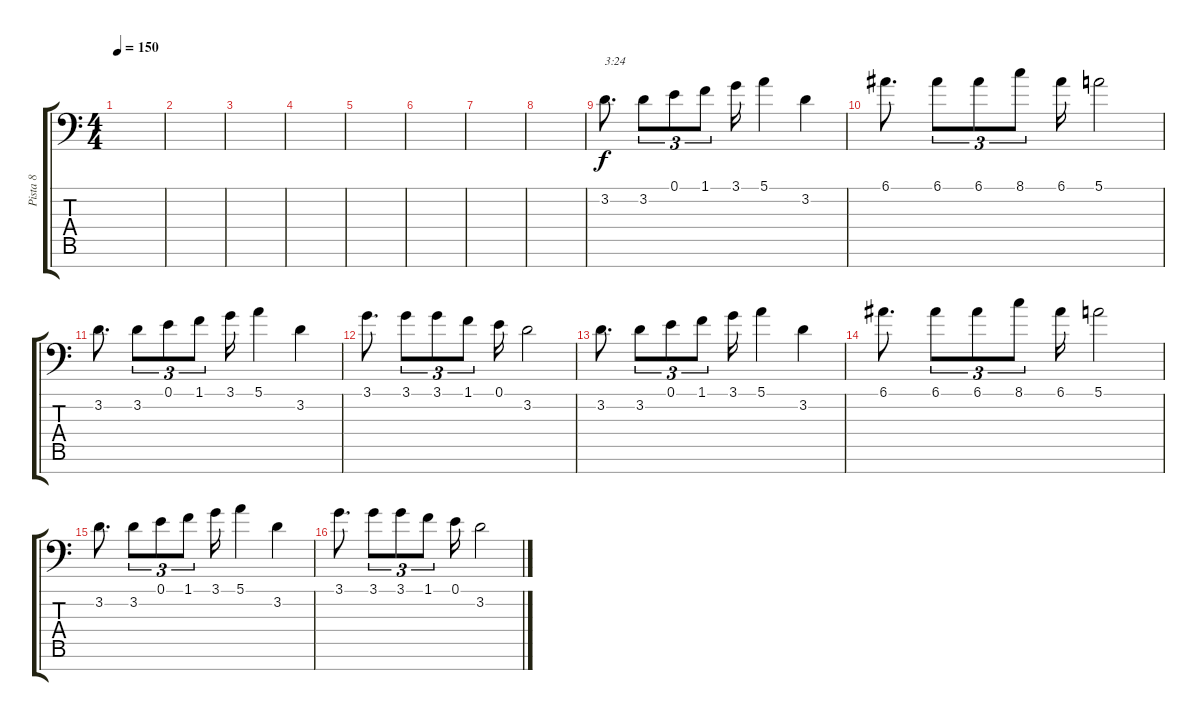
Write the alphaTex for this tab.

\track ("Pista 8" "Pista 8") {instrument violin}
\staff {score tabs}
\tuning (E4 B3 G3 D3 A2 E2 C-1) {hide}
\ts (4 4)
\tempo 150
\clef f4
\ks c
|
|
|
|
|
|
|
|
3.2.8{d txt "3:24" instrument viola} 3.2.8{tu (3 2)} 0.1.8{tu (3 2)} 1.1.8{tu (3 2)} 3.1.16 5.1.4 3.2.4 |
6.1.8{d} 6.1.8{tu (3 2)} 6.1.8{tu (3 2)} 8.1.8{tu (3 2)} 6.1.16 5.1.2 |
3.2.8{d} 3.2.8{tu (3 2)} 0.1.8{tu (3 2)} 1.1.8{tu (3 2)} 3.1.16 5.1.4 3.2.4 |
3.1.8{d} 3.1.8{tu (3 2)} 3.1.8{tu (3 2)} 1.1.8{tu (3 2)} 0.1.16 3.2.2 |
3.2.8{d} 3.2.8{tu (3 2)} 0.1.8{tu (3 2)} 1.1.8{tu (3 2)} 3.1.16 5.1.4 3.2.4 |
6.1.8{d} 6.1.8{tu (3 2)} 6.1.8{tu (3 2)} 8.1.8{tu (3 2)} 6.1.16 5.1.2 |
3.2.8{d} 3.2.8{tu (3 2)} 0.1.8{tu (3 2)} 1.1.8{tu (3 2)} 3.1.16 5.1.4 3.2.4 |
3.1.8{d} 3.1.8{tu (3 2)} 3.1.8{tu (3 2)} 1.1.8{tu (3 2)} 0.1.16 3.2.2
